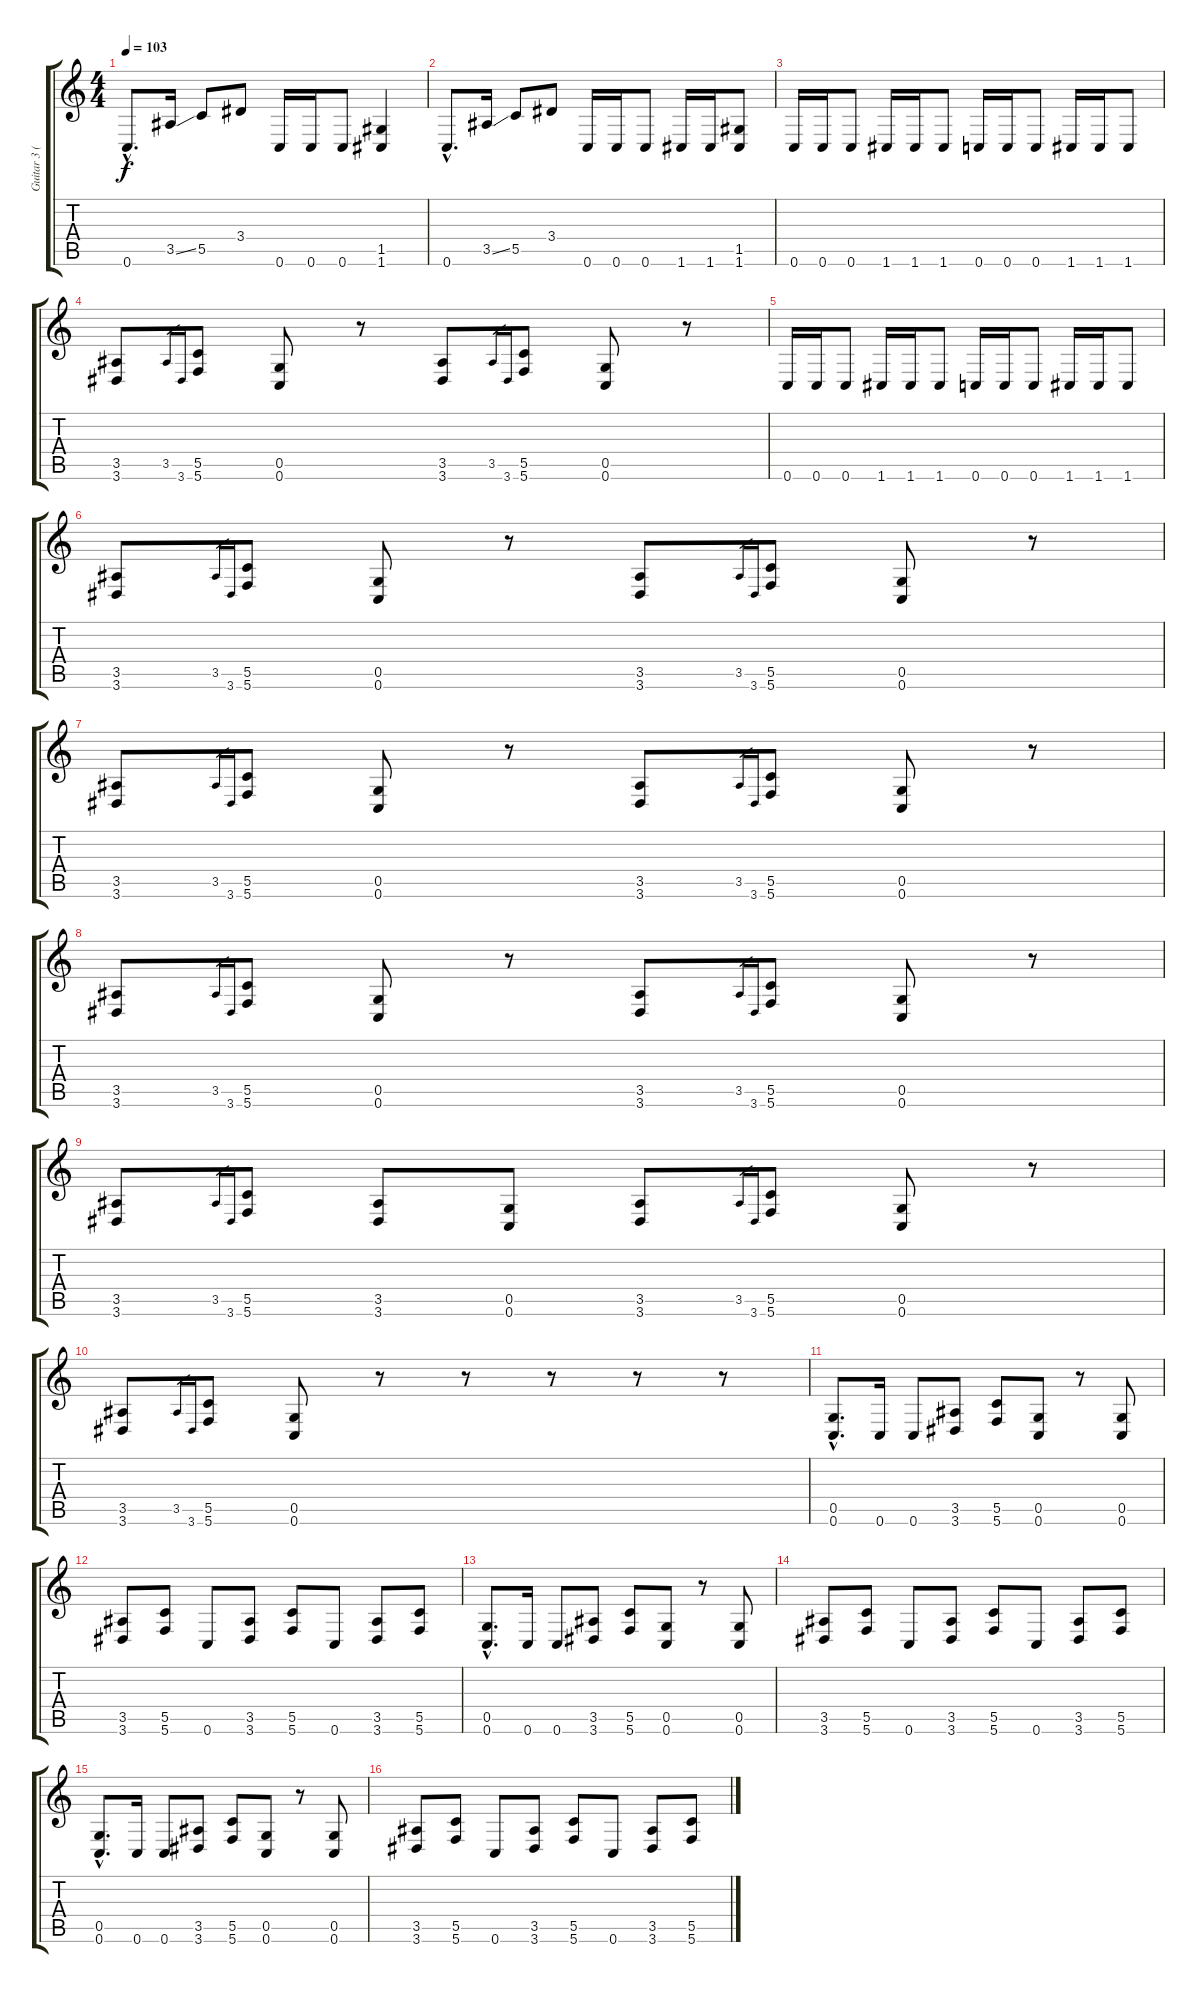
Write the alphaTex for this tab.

\track ("Guitar 3 (Kirk)" "Guitar 3 (") {instrument distortionguitar}
\staff {score tabs}
\tuning (D4 A3 F3 C3 G2 C2) {hide}
\ts (4 4)
\tempo 103
\clef g2
\ks c
0.6{hac}.8{d dy f} 3.5{ss}.16 5.5.8 3.4.8 0.6.16 0.6.16 0.6.8 (1.5 1.6).4 |
0.6{hac}.8{d} 3.5{ss}.16 5.5.8 3.4.8 0.6.16 0.6.16 0.6.8 1.6.16 1.6.16 (1.5 1.6).8 |
0.6.16 0.6.16 0.6.8 1.6.16 1.6.16 1.6.8 0.6.16 0.6.16 0.6.8 1.6.16 1.6.16 1.6.8 |
(3.5 3.6).8 3.5.16{gr} 3.6.16{gr} (5.5 5.6).8 (0.5 0.6).8 r.8 (3.5 3.6).8 3.5.16{gr} 3.6.16{gr} (5.5 5.6).8 (0.5 0.6).8 r.8 |
0.6.16 0.6.16 0.6.8 1.6.16 1.6.16 1.6.8 0.6.16 0.6.16 0.6.8 1.6.16 1.6.16 1.6.8 |
(3.5 3.6).8 3.5.16{gr} 3.6.16{gr} (5.5 5.6).8 (0.5 0.6).8 r.8 (3.5 3.6).8 3.5.16{gr} 3.6.16{gr} (5.5 5.6).8 (0.5 0.6).8 r.8 |
(3.5 3.6).8 3.5.16{gr} 3.6.16{gr} (5.5 5.6).8 (0.5 0.6).8 r.8 (3.5 3.6).8 3.5.16{gr} 3.6.16{gr} (5.5 5.6).8 (0.5 0.6).8 r.8 |
(3.5 3.6).8 3.5.16{gr} 3.6.16{gr} (5.5 5.6).8 (0.5 0.6).8 r.8 (3.5 3.6).8 3.5.16{gr} 3.6.16{gr} (5.5 5.6).8 (0.5 0.6).8 r.8 |
(3.5 3.6).8 3.5.16{gr} 3.6.16{gr} (5.5 5.6).8 (3.5 3.6).8 (0.5 0.6).8 (3.5 3.6).8 3.5.16{gr} 3.6.16{gr} (5.5 5.6).8 (0.5 0.6).8 r.8 |
(3.5 3.6).8 3.5.16{gr} 3.6.16{gr} (5.5 5.6).8 (0.5 0.6).8 r.8 r.8 r.8 r.8 r.8 |
(0.5{hac} 0.6{hac}).8{d} 0.6.16 0.6.8 (3.5 3.6).8 (5.5 5.6).8 (0.5 0.6).8 r.8 (0.5 0.6).8 |
(3.5 3.6).8 (5.5 5.6).8 0.6.8 (3.5 3.6).8 (5.5 5.6).8 0.6.8 (3.5 3.6).8 (5.5 5.6).8 |
(0.5{hac} 0.6{hac}).8{d} 0.6.16 0.6.8 (3.5 3.6).8 (5.5 5.6).8 (0.5 0.6).8 r.8 (0.5 0.6).8 |
(3.5 3.6).8 (5.5 5.6).8 0.6.8 (3.5 3.6).8 (5.5 5.6).8 0.6.8 (3.5 3.6).8 (5.5 5.6).8 |
(0.5{hac} 0.6{hac}).8{d} 0.6.16 0.6.8 (3.5 3.6).8 (5.5 5.6).8 (0.5 0.6).8 r.8 (0.5 0.6).8 |
(3.5 3.6).8 (5.5 5.6).8 0.6.8 (3.5 3.6).8 (5.5 5.6).8 0.6.8 (3.5 3.6).8 (5.5 5.6).8
